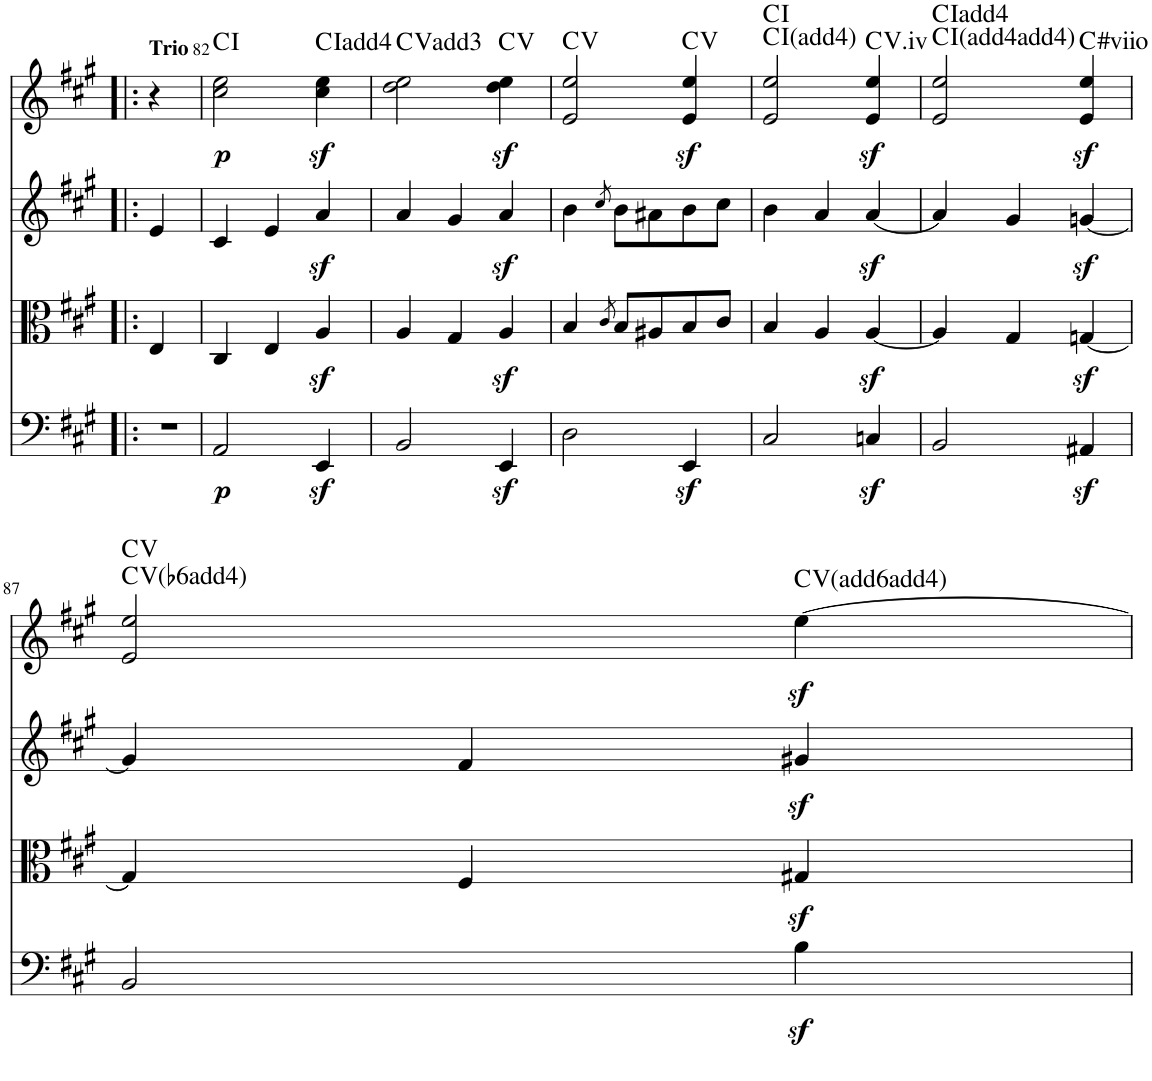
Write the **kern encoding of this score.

**kern	**dynam	**kern	**kern	**kern	**dynam	**harte
*part4	*part4	*part3	*part2	*part1	*part1	*part1
*staff4	*staff4	*staff3	*staff2	*staff1	*staff1	*
*I"Violoncello	*	*I"Viola	*I"Violin 2	*I"Violin 1	*	*
*I'Vc	*	*I'Vla	*I'Vln	*I'Vln	*	*
!!LO:PB:g=z
*clefF4	*	*clefC3	*clefG2	*clefG2	*	*
*k[f#c#g#]	*	*k[f#c#g#]	*k[f#c#g#]	*k[f#c#g#]	*	*
*M3/4	*	*M3/4	*M3/4	*M3/4	*	*
=81X2!|:	=81X2!|:	=81X2!|:	=81X2!|:	=81X2!|:	=81X2!|:	=81X2!|:
!	!	!	!	!LO:TX:a:B:t=Trio	!	!
2.r	.	4E/	4e/	4r	.	.
.	.	2ryy	2ryy	2ryy	.	.
=82	=82	=82	=82	=82	=82	=82
!	!LO:DY:b	!	!	!	!LO:DY:b	!
2AA/	p	4C#/	4c#/	2cc#\ 2ee\	p	C:maj
.	.	4E/	4e/	.	.	.
4EEz</	.	4Az</	4az</	4cc#\ 4ee\	.	C:maj(4)
=83	=83	=83	=83	=83	=83	=83
!	!	!	!	!	!	!LO:H:kt=3
2BB/	.	4A/	4a/	2dd\ 2ee\	.	C:maj
.	.	4G#/	4g#/	.	.	.
4EEz</	.	4Az</	4az</	4dd\ 4ee\	.	C:maj
=84	=84	=84	=84	=84	=84	=84
2D\	.	4B/	4b\	2e/ 2ee/	.	C:maj
.	.	8qc#/	8qcc#/	.	.	.
.	.	8B/L	8b\L	.	.	.
.	.	8A#X/	8a#X\	.	.	.
4EEz</	.	8B/	8b\	4e/ 4ee/	.	C:maj
.	.	8c#/J	8cc#\J	.	.	.
=85	=85	=85	=85	=85	=85	=85
2C#/	.	4B/	4b\	2e/ 2ee/	.	C:maj(4) C:maj
.	.	4A/	4a/	.	.	.
4Cnz</	.	[4Az</	[4az</	4e/ 4ee/	.	C:maj
=86	=86	=86	=86	=86	=86	=86
2BB/	.	4A/]	4a/]	2e/ 2ee/	.	C:maj(4) C:maj(4)
.	.	4G#/	4g#/	.	.	.
!	!	!	!	!	!	!LO:H:kt=#viio
4AA#Xz</	.	[4Gnz</	[4gnz</	4e/ 4ee/	.	.
!!LO:LB:g=z
=87	=87	=87	=87	=87	=87	=87
!	!	!	!	!	!	!LO:H:n=1:kt=6
2BB/	.	4G/]	4g/]	2e/ 2ee/	.	C:maj6(4) C:maj
.	.	4F#/	4f#/	.	.	.
!	!	!	!	!	!	!LO:H:kt=6
4Bz<\	.	4G#Xz</	4g#Xz</	[4ee\	.	C:maj6(4)
=	=	=	=	=	=	=
*-	*-	*-	*-	*-	*-	*-
